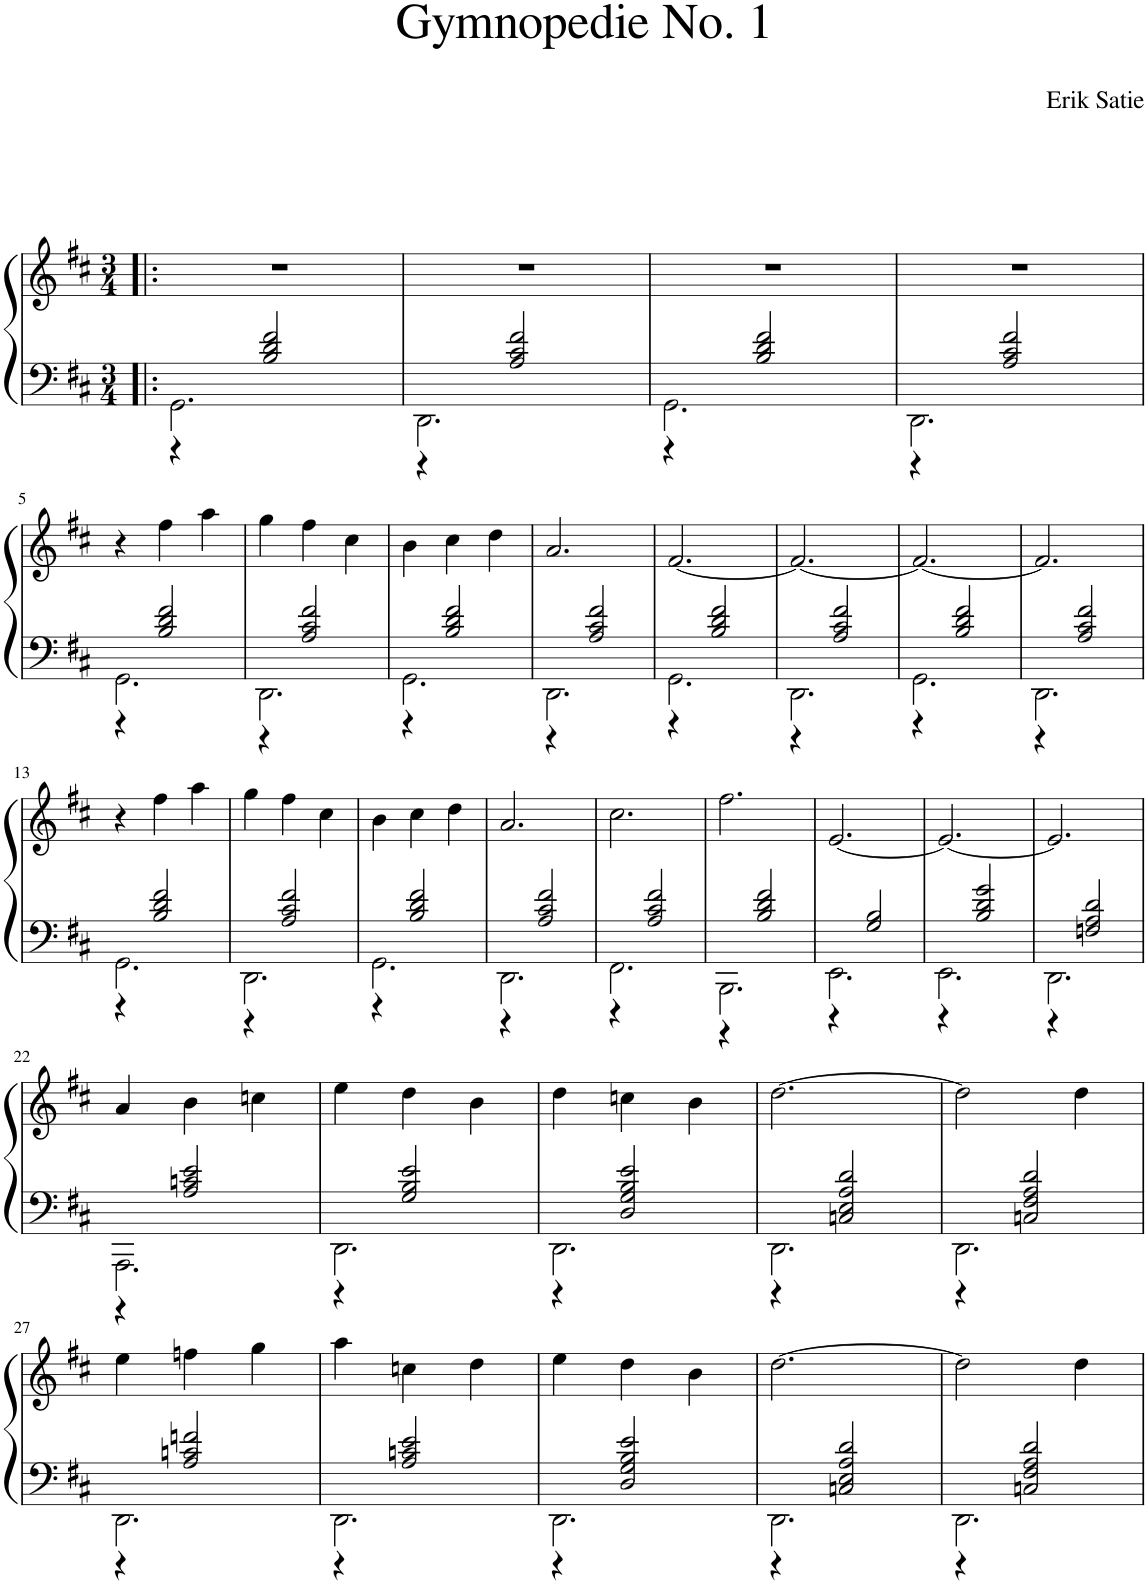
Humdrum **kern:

**kern	**kern
*part1	*part1
*staff2	*staff1
*I"Piano	*
*I'Pno.	*
*clefF4	*clefG2
*k[f#c#]	*k[f#c#]
*M3/4	*M3/4
=1!|:	=1!|:
*^	*
2.GG\	4r	2.r
.	2B/ 2d/ 2f#/	.
=2	=2	=2
2.DD\	4r	2.r
.	2A/ 2c#/ 2f#/	.
=3	=3	=3
2.GG\	4r	2.r
.	2B/ 2d/ 2f#/	.
=4	=4	=4
2.DD\	4r	2.r
.	2A/ 2c#/ 2f#/	.
!!LO:LB:g=z
=5	=5	=5
2.GG\	4r	4r
.	2B/ 2d/ 2f#/	4ff#\
.	.	4aa\
=6	=6	=6
2.DD\	4r	4gg\
.	2A/ 2c#/ 2f#/	4ff#\
.	.	4cc#\
=7	=7	=7
2.GG\	4r	4b\
.	2B/ 2d/ 2f#/	4cc#\
.	.	4dd\
=8	=8	=8
2.DD\	4r	2.a/
.	2A/ 2c#/ 2f#/	.
=9	=9	=9
2.GG\	4r	[2.f#/
.	2B/ 2d/ 2f#/	.
=10	=10	=10
2.DD\	4r	2.f#/_
.	2A/ 2c#/ 2f#/	.
=11	=11	=11
2.GG\	4r	2.f#/_
.	2B/ 2d/ 2f#/	.
=12	=12	=12
2.DD\	4r	2.f#/]
.	2A/ 2c#/ 2f#/	.
!!LO:LB:g=z
=13	=13	=13
2.GG\	4r	4r
.	2B/ 2d/ 2f#/	4ff#\
.	.	4aa\
=14	=14	=14
2.DD\	4r	4gg\
.	2A/ 2c#/ 2f#/	4ff#\
.	.	4cc#\
=15	=15	=15
2.GG\	4r	4b\
.	2B/ 2d/ 2f#/	4cc#\
.	.	4dd\
=16	=16	=16
2.DD\	4r	2.a/
.	2A/ 2c#/ 2f#/	.
=17	=17	=17
2.FF#\	4r	2.cc#\
.	2A/ 2c#/ 2f#/	.
=18	=18	=18
2.BBB\	4r	2.ff#\
.	2B/ 2d/ 2f#/	.
=19	=19	=19
2.EE\	4r	[2.e/
.	2G/ 2B/	.
=20	=20	=20
2.EE\	4r	2.e/_
.	2B/ 2d/ 2g/	.
=21	=21	=21
2.DD\	4r	2.e/]
.	2Fn/ 2A/ 2d/	.
!!LO:LB:g=z
=22	=22	=22
2.AAA\	4r	4a/
.	2A/ 2cn/ 2e/	4b\
.	.	4ccn\
=23	=23	=23
2.DD\	4r	4ee\
.	2G/ 2B/ 2e/	4dd\
.	.	4b\
=24	=24	=24
2.DD\	4r	4dd\
.	2D/ 2G/ 2B/ 2e/	4ccn\
.	.	4b\
=25	=25	=25
2.DD\	4r	[2.dd\
.	2Cn/ 2E/ 2A/ 2d/	.
=26	=26	=26
2.DD\	4r	2dd\]
.	2Cn/ 2F#/ 2A/ 2d/	.
.	.	4dd\
!!LO:LB:g=z
=27	=27	=27
2.DD\	4r	4ee\
.	2A/ 2cn/ 2fn/	4ffn\
.	.	4gg\
=28	=28	=28
2.DD\	4r	4aa\
.	2A/ 2cn/ 2e/	4ccn\
.	.	4dd\
=29	=29	=29
2.DD\	4r	4ee\
.	2D/ 2G/ 2B/ 2e/	4dd\
.	.	4b\
=30	=30	=30
2.DD\	4r	[2.dd\
.	2Cn/ 2E/ 2A/ 2d/	.
=31	=31	=31
2.DD\	4r	2dd\]
.	2Cn/ 2F#/ 2A/ 2d/	.
.	.	4dd\
*v	*v	*
=	=
*-	*-
